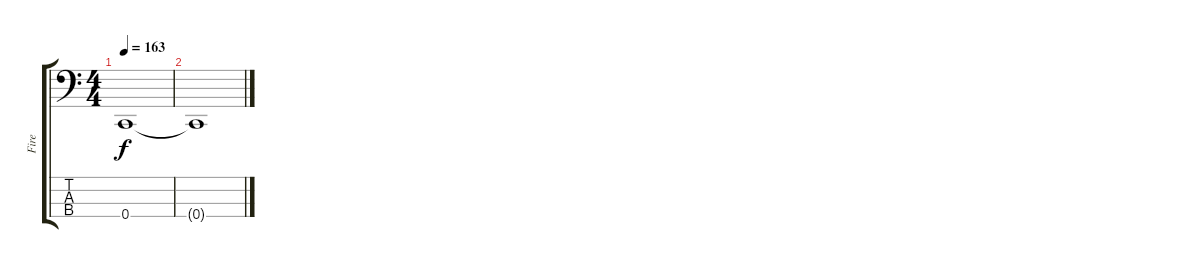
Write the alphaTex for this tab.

\track ("Fire" "Fire") {instrument electricbasspick}
\staff {score tabs}
\tuning (F2 C2 G1 C1) {hide}
\ts (4 4)
\tempo 163
\clef f4
\ks c
0.4.1{dy f} |
0.4{t}.1
